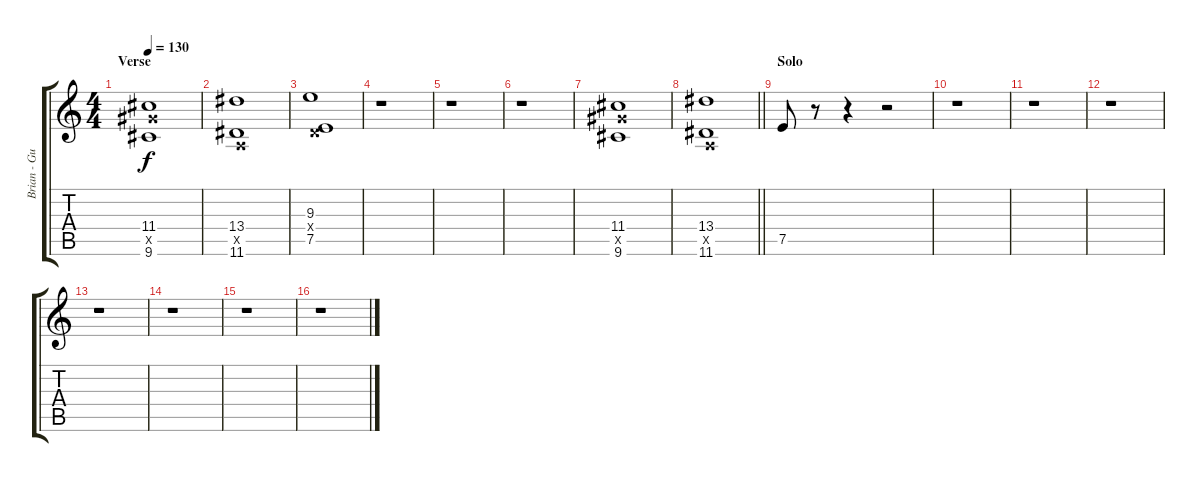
\track ("Brian - Guitar Effects" "Brian - Gu") {instrument electricguitarjazz}
\staff {score tabs}
\tuning (E4 B3 G3 D3 A2 E2) {hide}
\ts (4 4)
\section ("" "Verse")
\tempo 130
\clef g2
\ks c
(11.4 11.5{x} 9.6).1{dy f instrument electricguitarjazz} |
(13.4 0.5{x} 11.6).1 |
(9.3 0.4{x} 7.5).1 |
r.1 |
r.1 |
r.1 |
(11.4 11.5{x} 9.6).1{volume 12 instrument electricguitarjazz} |
\barLineRight lightlight
(13.4 0.5{x} 11.6).1 |
\section ("" "Solo")
7.5.8 r.8 r.4 r.2 |
r.1 |
r.1 |
r.1 |
r.1 |
r.1 |
r.1 |
r.1
